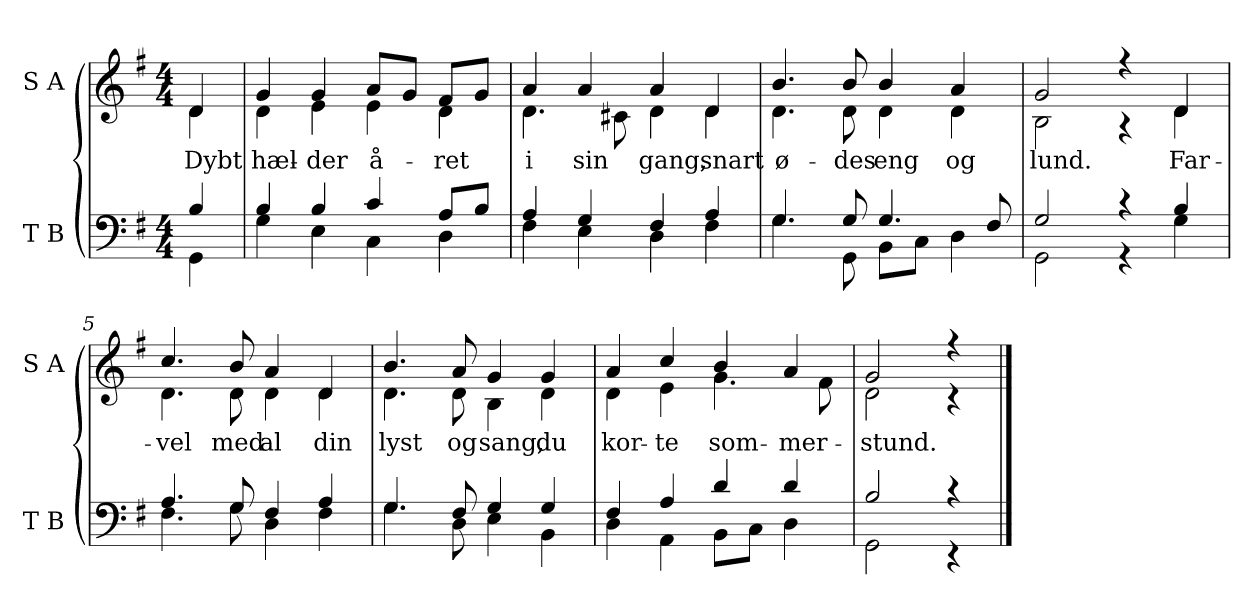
**kern	**kern	**text
*part2	*part1	*part1
*staff2	*staff1	*staff1
*I"T B	*I"S A	*
*I'T B	*I'S A	*
*clefF4	*clefG2	*
*k[f#]	*k[f#]	*
*M4/4	*M4/4	*
=	=	=
*^	*	*
!	!	!	!LO:LY:b
*	*	*^	*
4B/	4GG\	4d/	4d\	Dybt
=1	=1	=1	=1	=1
!	!	!	!	!LO:LY:b
4B/	4G\	4g/	4d\	hæl-
!	!	!	!	!LO:LY:b
4B/	4E\	4g/	4e\	-der
!	!	!	!	!LO:LY:b
4c/	4C\	8a/L	4e\	å-
.	.	8g/J	.	.
!	!	!	!	!LO:LY:b
8A/L	4D\	8f#/L	4d\	-ret
8B/J	.	8g/J	.	.
=2	=2	=2	=2	=2
!	!	!	!	!LO:LY:b
4A/	4F#\	4a/	4.d\	i
!	!	!	!	!LO:LY:b
4G/	4E\	4a/	.	sin
.	.	.	8c#X\	.
!	!	!	!	!LO:LY:b
4F#/	4D\	4a/	4d\	gang,
!	!	!	!	!LO:LY:b
4A/	4F#\	4d/	4d\	snart
=3	=3	=3	=3	=3
!	!	!	!	!LO:LY:b
4.G/	4.G\	4.b/	4.d\	ø-
!	!	!	!	!LO:LY:b
8G/	8GG\	8b/	8d\	-des
!	!	!	!	!LO:LY:b
4.G/	8BB\L	4b/	4d\	eng
.	8C\J	.	.	.
!	!	!	!	!LO:LY:b
.	4D\	4a/	4d\	og
8F#/	.	.	.	.
=4	=4	=4	=4	=4
!	!	!	!	!LO:LY:b
2G/	2GG\	2g/	2B\	lund.
4r	4r	4r	4r	.
!	!	!	!	!LO:LY:b
4B/	4G\	4d/	4d\	Far-
=5	=5	=5	=5	=5
!	!	!	!	!LO:LY:b
4.A/	4.F#\	4.cc/	4.d\	-vel
!	!	!	!	!LO:LY:b
8G/	8G\	8b/	8d\	med
!	!	!	!	!LO:LY:b
4F#/	4D\	4a/	4d\	al
!	!	!	!	!LO:LY:b
4A/	4F#\	4d/	4d\	din
!!LO:LB:g=z	!!
=6	=6	=6	=6	=6
!	!	!	!	!LO:LY:b
4.G/	4.G\	4.b/	4.d\	lyst
!	!	!	!	!LO:LY:b
8F#/	8D\	8a/	8d\	og
!	!	!	!	!LO:LY:b
4G/	4E\	4g/	4B\	sang,
!	!	!	!	!LO:LY:b
4G/	4BB\	4g/	4d\	du
=7	=7	=7	=7	=7
!	!	!	!	!LO:LY:b
4F#/	4D\	4a/	4d\	kor-
!	!	!	!	!LO:LY:b
4A/	4AA\	4cc/	4e\	-te
!	!	!	!	!LO:LY:b
4d/	8BB\L	4b/	4.g\	som-
.	8C\J	.	.	.
!	!	!	!	!LO:LY:b
4d/	4D\	4a/	.	-mer-
.	.	.	8f#\	.
=8	=8	=8	=8	=8
!	!	!	!	!LO:LY:b
2B/	2GG\	2g/	2d\	-stund.
4r	4r	4r	4r	.
*v	*v	*	*	*
*	*v	*v	*
==	==	==
*-	*-	*-
